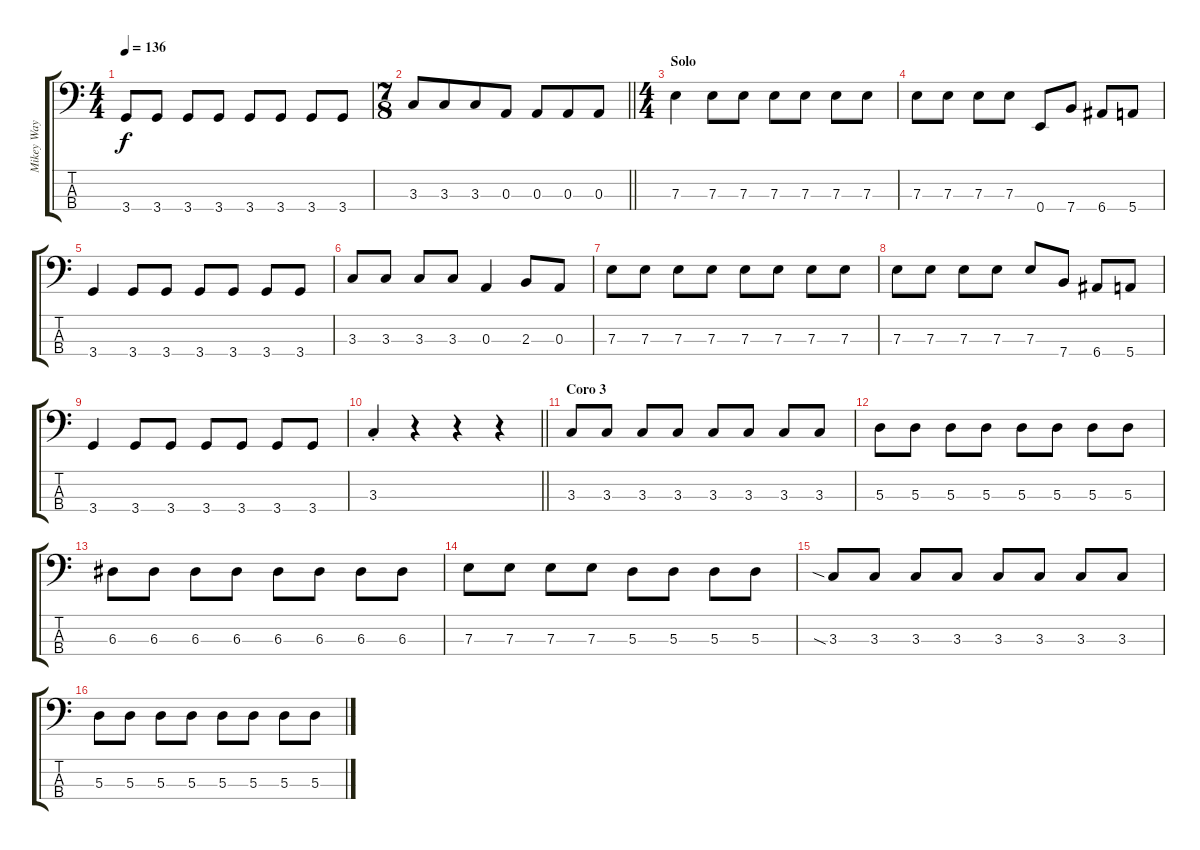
\track ("Mikey Way [Bass]" "Mikey Way ") {instrument electricbassfinger}
\staff {score tabs}
\tuning (G2 D2 A1 E1) {hide}
\ts (4 4)
\tempo 136
\clef f4
\ks c
3.4.8{dy f} 3.4.8 3.4.8 3.4.8 3.4.8 3.4.8 3.4.8 3.4.8 |
\ts (7 8)
\barLineRight lightlight
3.3.8 3.3.8 3.3.8 0.3.8 0.3.8 0.3.8 0.3.8 |
\ts (4 4)
\section ("" "Solo")
7.3.4 7.3.8 7.3.8 7.3.8 7.3.8 7.3.8 7.3.8 |
7.3.8 7.3.8 7.3.8 7.3.8 0.4.8 7.4.8 6.4.8 5.4.8 |
3.4.4 3.4.8 3.4.8 3.4.8 3.4.8 3.4.8 3.4.8 |
3.3.8 3.3.8 3.3.8 3.3.8 0.3.4 2.3.8 0.3.8 |
7.3.8 7.3.8 7.3.8 7.3.8 7.3.8 7.3.8 7.3.8 7.3.8 |
7.3.8 7.3.8 7.3.8 7.3.8 7.3.8 7.4.8 6.4.8 5.4.8 |
3.4.4 3.4.8 3.4.8 3.4.8 3.4.8 3.4.8 3.4.8 |
\barLineRight lightlight
3.3{st}.4 r.4 r.4 r.4 |
\section ("" "Coro 3")
3.3.8 3.3.8 3.3.8 3.3.8 3.3.8 3.3.8 3.3.8 3.3.8 |
5.3.8 5.3.8 5.3.8 5.3.8 5.3.8 5.3.8 5.3.8 5.3.8 |
6.3.8 6.3.8 6.3.8 6.3.8 6.3.8 6.3.8 6.3.8 6.3.8 |
7.3.8 7.3.8 7.3.8 7.3.8 5.3.8 5.3.8 5.3.8 5.3.8 |
3.3{sia}.8 3.3.8 3.3.8 3.3.8 3.3.8 3.3.8 3.3.8 3.3.8 |
5.3.8 5.3.8 5.3.8 5.3.8 5.3.8 5.3.8 5.3.8 5.3.8
